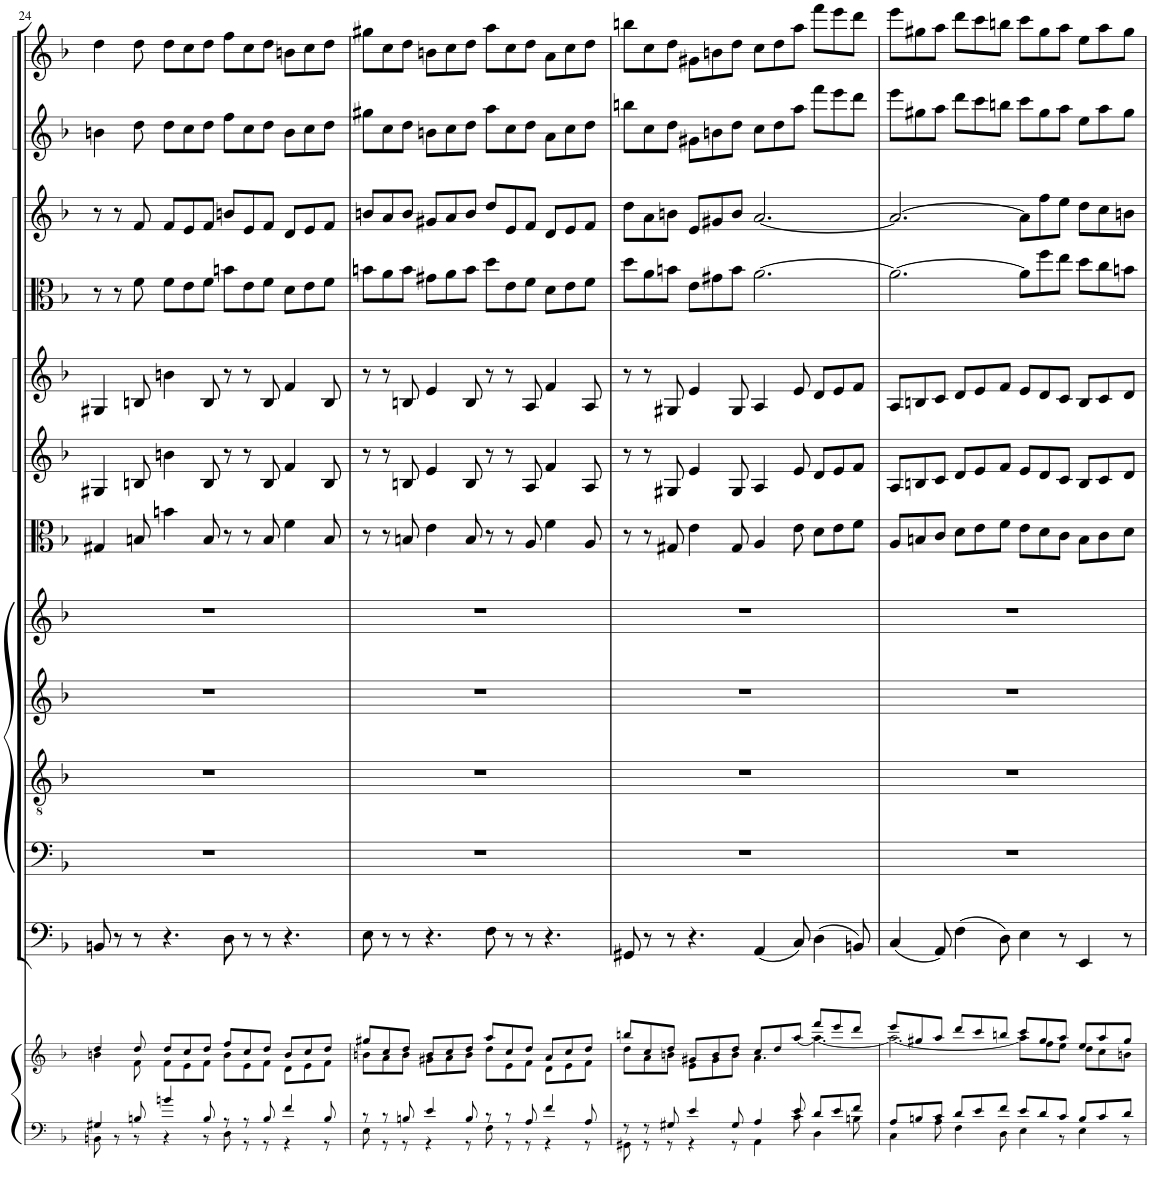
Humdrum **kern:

**kern	**kern	**kern	**kern	**kern	**kern	**kern	**kern	**kern	**kern	**kern	**kern	**kern	**kern
*part13	*part13	*part12	*part11	*part10	*part9	*part8	*part7	*part6	*part5	*part4	*part3	*part2	*part1
*staff14	*staff13	*staff12	*staff11	*staff10	*staff9	*staff8	*staff7	*staff6	*staff5	*staff4	*staff3	*staff2	*staff1
*I"Piano reduction	*	*I"Continuo	*I"Basso	*I"Tenore	*I"Alto	*I"Soprano	*I"Viola	*I"Violino II	*I"Violino I	*I"Oboe II (Oboe da caccia)	*I"Oboe I	*I"Flauto II	*I"Flauto I
*I'Pno	*	*	*	*	*	*	*I'Vla	*I'Vln	*I'Vln	*	*I'Ob	*I'Fl	*I'Fl
!!LO:PB:g=z
*clefF4	*clefG2	*clefF4	*clefF4	*clefGv2	*clefG2	*clefG2	*clefC3	*clefG2	*clefG2	*clefC3	*clefG2	*clefG2	*clefG2
*	*	*	*	*	*	*	*	*	*	*Trd12c21	*	*	*
*k[b-]	*k[b-]	*k[b-]	*k[b-]	*k[b-]	*k[b-]	*k[b-]	*k[b-]	*k[b-]	*k[b-]	*k[b-]	*k[b-]	*k[b-]	*k[b-]
*M12/8	*M12/8	*M12/8	*M12/8	*M12/8	*M12/8	*M12/8	*M12/8	*M12/8	*M12/8	*M12/8	*M12/8	*M12/8	*M12/8
=24	=24	=24	=24	=24	=24	=24	=24	=24	=24	=24	=24	=24	=24
*^	*^	*	*	*	*	*	*	*	*	*	*	*	*
4G#X/	8BBn\	4dd/	4bn\	8BBn/	1.r	1.r	1.r	1.r	4G#X/	4G#X/	4G#X/	8r	8r	4bn\	4dd\
.	8r	.	.	8r	.	.	.	.	.	.	.	8r	8r	.	.
8Bn/	8r	8dd/	8f\	8r	.	.	.	.	8Bn/	8Bn/	8Bn/	8f\	8f/	8dd\	8dd\
4bn/	4r	8dd/L	8f\L	4.r	.	.	.	.	4bn\	4bn\	4bn\	8f\L	8f/L	8dd\L	8dd\L
.	.	8cc/	8e\	.	.	.	.	.	.	.	.	8e\	8e/	8cc\	8cc\
8B/	8r	8dd/J	8f\J	.	.	.	.	.	8B/	8B/	8B/	8f\J	8f/J	8dd\J	8dd\J
8r	8D\	8ff/L	8b\L	8D\	.	.	.	.	8r	8r	8r	8bn\L	8bn/L	8ff\L	8ff\L
8r	8r	8cc/	8e\	8r	.	.	.	.	8r	8r	8r	8e\	8e/	8cc\	8cc\
8B/	8r	8dd/J	8f\J	8r	.	.	.	.	8B/	8B/	8B/	8f\J	8f/J	8dd\J	8dd\J
4f/	4r	8b/L	8d\L	4.r	.	.	.	.	4f\	4f/	4f/	8d\L	8d/L	8b\L	8bn\L
.	.	8cc/	8e\	.	.	.	.	.	.	.	.	8e\	8e/	8cc\	8cc\
8B/	8r	8dd/J	8f\J	.	.	.	.	.	8B/	8B/	8B/	8f\J	8f/J	8dd\J	8dd\J
=25	=25	=25	=25	=25	=25	=25	=25	=25	=25	=25	=25	=25	=25	=25	=25
8r	8E\	8gg#X/L	8bn\L	8E\	1.r	1.r	1.r	1.r	8r	8r	8r	8bn\L	8bn/L	8gg#X\L	8gg#X\L
8r	8r	8cc/	8a\	8r	.	.	.	.	8r	8r	8r	8a\	8a/	8cc\	8cc\
8Bn/	8r	8dd/J	8b\J	8r	.	.	.	.	8Bn/	8Bn/	8Bn/	8b\J	8b/J	8dd\J	8dd\J
4e/	4r	8b/L	8g#X\L	4.r	.	.	.	.	4e\	4e/	4e/	8g#X\L	8g#X/L	8bn\L	8bn\L
.	.	8cc/	8a\	.	.	.	.	.	.	.	.	8a\	8a/	8cc\	8cc\
8B/	8r	8dd/J	8b\J	.	.	.	.	.	8B/	8B/	8B/	8b\J	8b/J	8dd\J	8dd\J
8r	8F\	8aa/L	8dd\L	8F\	.	.	.	.	8r	8r	8r	8dd\L	8dd/L	8aa\L	8aa\L
8r	8r	8cc/	8e\	8r	.	.	.	.	8r	8r	8r	8e\	8e/	8cc\	8cc\
8A/	8r	8dd/J	8f\J	8r	.	.	.	.	8A/	8A/	8A/	8f\J	8f/J	8dd\J	8dd\J
4f/	4r	8a/L	8d\L	4.r	.	.	.	.	4f\	4f/	4f/	8d\L	8d/L	8a\L	8a\L
.	.	8cc/	8e\	.	.	.	.	.	.	.	.	8e\	8e/	8cc\	8cc\
8A/	8r	8dd/J	8f\J	.	.	.	.	.	8A/	8A/	8A/	8f\J	8f/J	8dd\J	8dd\J
=26	=26	=26	=26	=26	=26	=26	=26	=26	=26	=26	=26	=26	=26	=26	=26
8r	8GG#X\	8bbn/L	8dd\L	8GG#X/	1.r	1.r	1.r	1.r	8r	8r	8r	8dd\L	8dd\L	8bbn\L	8bbn\L
8r	8r	8cc/	8a\	8r	.	.	.	.	8r	8r	8r	8a\	8a\	8cc\	8cc\
8G#X/	8r	8dd/J	8bn\J	8r	.	.	.	.	8G#X/	8G#X/	8G#X/	8bn\J	8bn\J	8dd\J	8dd\J
4e/	4r	8g#X/L	8e\L	4.r	.	.	.	.	4e\	4e/	4e/	8e\L	8e/L	8g#X\L	8g#X\L
.	.	8b/	8g#\	.	.	.	.	.	.	.	.	8g#X\	8g#X/	8bn\	8bn\
8G#/	8r	8dd/J	8b\J	.	.	.	.	.	8G#/	8G#/	8G#/	8b\J	8b/J	8dd\J	8dd\J
4A/	4AA\	8cc/L	4.a\	(4AA/	.	.	.	.	4A/	4A/	4A/	[2.a\	[2.a/	8cc\L	8cc\L
.	.	8dd/	.	.	.	.	.	.	.	.	.	.	.	8dd\	8dd\
8e/	8c\	[<8aa/J	.	8C/)	.	.	.	.	8e\	8e/	8e/	.	.	8aa\J	8aa\J
8d/L	4D\	8fff/L	4.aa\_	(4D\	.	.	.	.	8d\L	8d/L	8d/L	.	.	8fff\L	8fff\L
8e/	.	8eee/	.	.	.	.	.	.	8e\	8e/	8e/	.	.	8eee\	8eee\
8f/J	8Bn\	8ddd/J	.	8BBn/)	.	.	.	.	8f\J	8f/J	8f/J	.	.	8ddd\J	8ddd\J
=27	=27	=27	=27	=27	=27	=27	=27	=27	=27	=27	=27	=27	=27	=27	=27
8A/L	4C\	8eee/L	2.aa\_	(4C/	1.r	1.r	1.r	1.r	8A/L	8A/L	8A/L	2.a\_	2.a/_	8eee\L	8eee\L
8Bn/	.	8gg#X/	.	.	.	.	.	.	8Bn/	8Bn/	8Bn/	.	.	8gg#X\	8gg#X\
8c/J	8A\	8aa/J	.	8AA/)	.	.	.	.	8c/J	8c/J	8c/J	.	.	8aa\J	8aa\J
8d/L	4F\	8ddd/L	.	(4F\	.	.	.	.	8d\L	8d/L	8d/L	.	.	8ddd\L	8ddd\L
8e/	.	8ccc/	.	.	.	.	.	.	8e\	8e/	8e/	.	.	8ccc\	8ccc\
8f/J	8D\	8bbn/J	.	8D\)	.	.	.	.	8f\J	8f/J	8f/J	.	.	8bbn\J	8bbn\J
8e/L	4E\	8ccc/L	8aa\L]	4E\	.	.	.	.	8e\L	8e/L	8e/L	8a\L]	8a\L]	8ccc\L	8ccc\L
8d/	.	8gg#/	8ff\	.	.	.	.	.	8d\	8d/	8d/	8ff\	8ff\	8gg#\	8gg#\
8c/J	8r	8aa/J	8ee\J	8r	.	.	.	.	8c\J	8c/J	8c/J	8ee\J	8ee\J	8aa\J	8aa\J
8B/L	4E\	8ee/L	8dd\L	4EE/	.	.	.	.	8B\L	8B/L	8B/L	8dd\L	8dd\L	8ee\L	8ee\L
8c/	.	8aa/	8cc\	.	.	.	.	.	8c\	8c/	8c/	8cc\	8cc\	8aa\	8aa\
8d/J	8r	8gg#/J	8bn\J	8r	.	.	.	.	8d\J	8d/J	8d/J	8bn\J	8bn\J	8gg#\J	8gg#\J
*v	*v	*	*	*	*	*	*	*	*	*	*	*	*	*	*
*	*v	*v	*	*	*	*	*	*	*	*	*	*	*	*
=	=	=	=	=	=	=	=	=	=	=	=	=	=
*-	*-	*-	*-	*-	*-	*-	*-	*-	*-	*-	*-	*-	*-
